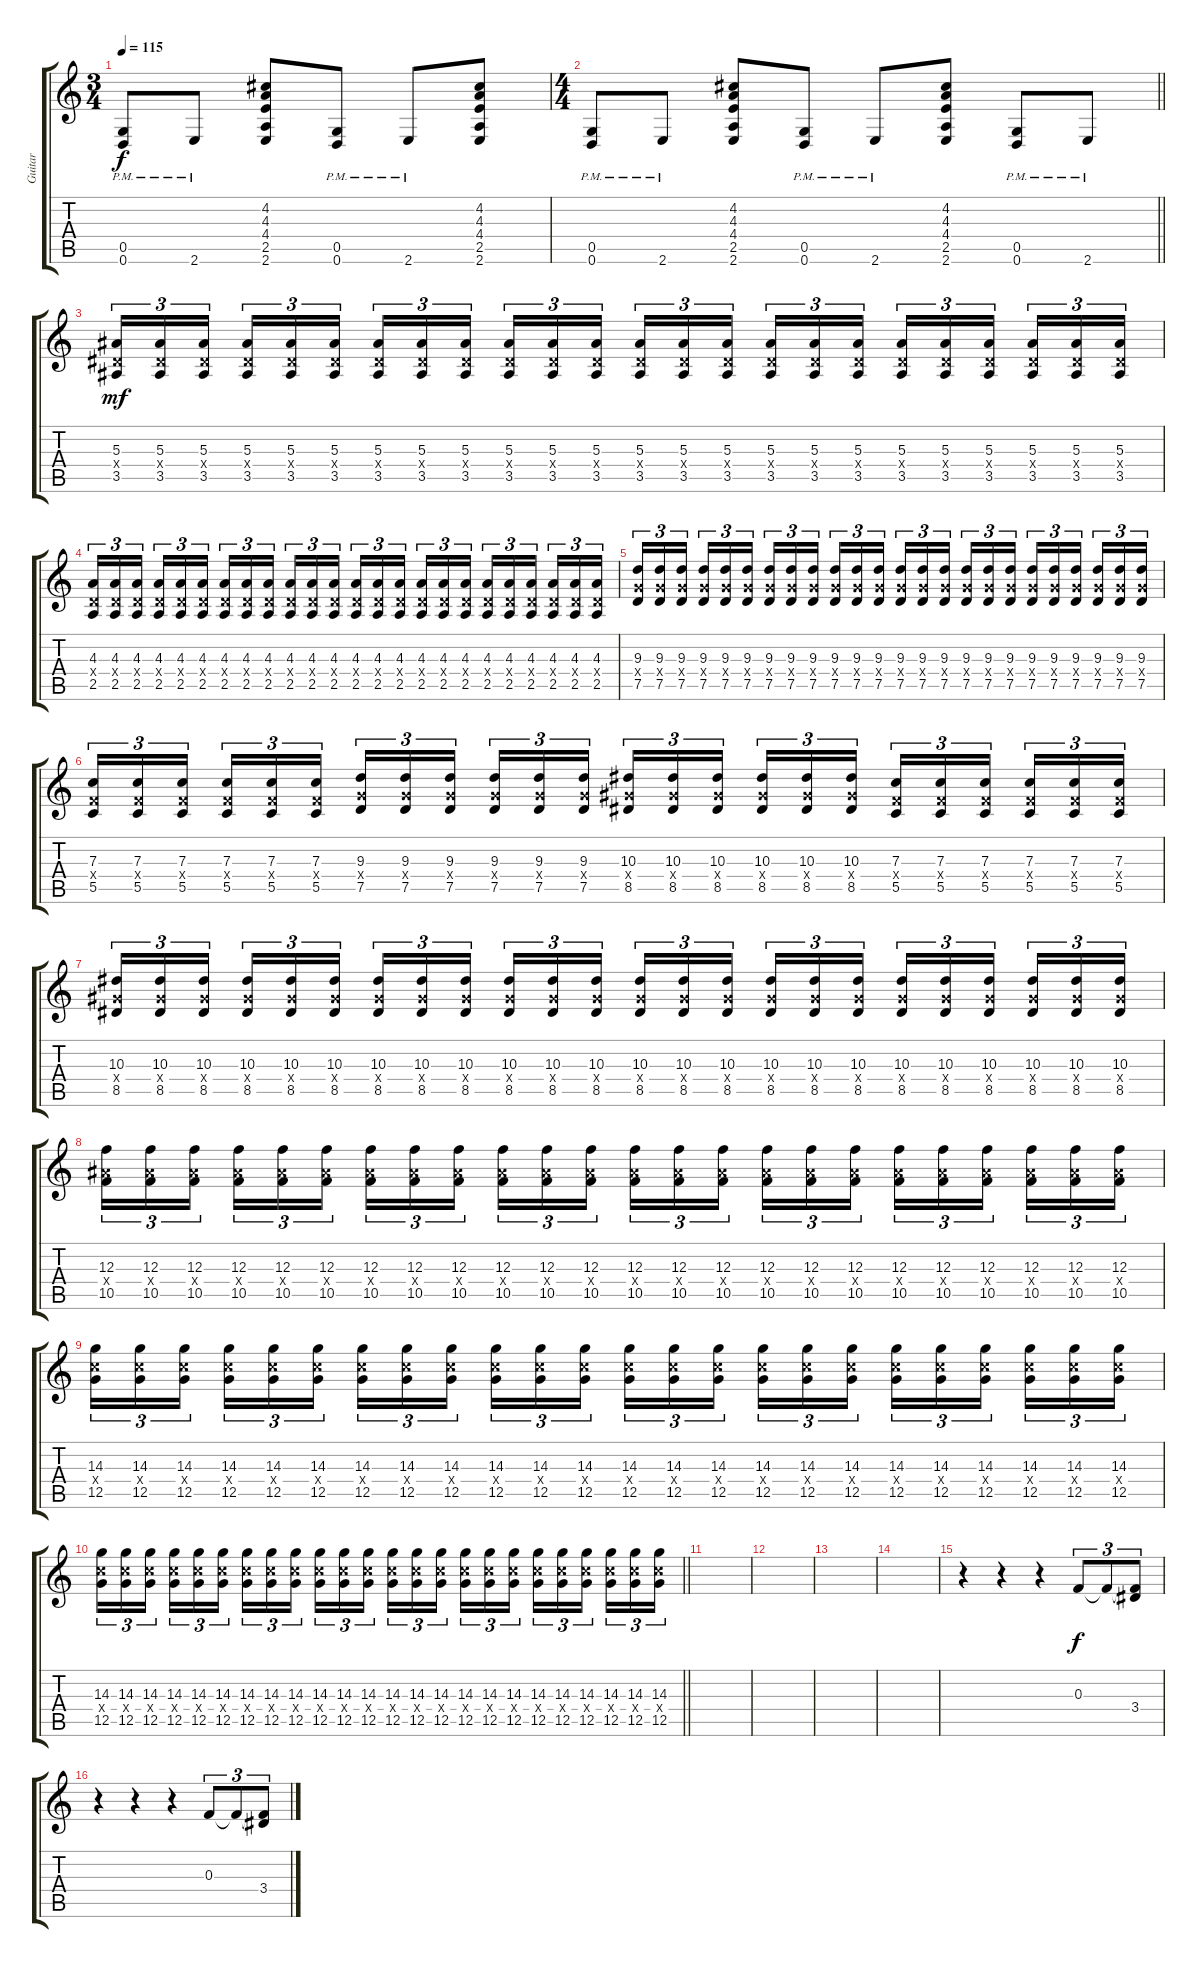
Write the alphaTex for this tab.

\track ("Guitar" "Guitar") {instrument overdrivenguitar}
\staff {score tabs}
\tuning (D4 A3 F3 C3 G2 D2) {hide}
\ts (3 4)
\tempo 115
\clef g2
\ks c
(0.5{pm} 0.6{pm}).8{dy f} 2.6{pm}.8 (4.2 4.3 4.4 2.5 2.6).8 (0.5{pm} 0.6{pm}).8 2.6{pm}.8 (4.2 4.3 4.4 2.5 2.6).8 |
\ts (4 4)
\barLineRight lightlight
(0.5{pm} 0.6{pm}).8 2.6{pm}.8 (4.2 4.3 4.4 2.5 2.6).8 (0.5{pm} 0.6{pm}).8 2.6{pm}.8 (4.2 4.3 4.4 2.5 2.6).8 (0.5{pm} 0.6{pm}).8 2.6{pm}.8 |
\section ("" "")
(5.3 3.4{x} 3.5).16{tu (3 2) dy mf} (5.3 3.4{x} 3.5).16{tu (3 2)} (5.3 3.4{x} 3.5).16{tu (3 2) beam splitsecondary} (5.3 3.4{x} 3.5).16{tu (3 2)} (5.3 3.4{x} 3.5).16{tu (3 2)} (5.3 3.4{x} 3.5).16{tu (3 2)} (5.3 3.4{x} 3.5).16{tu (3 2)} (5.3 3.4{x} 3.5).16{tu (3 2)} (5.3 3.4{x} 3.5).16{tu (3 2) beam splitsecondary} (5.3 3.4{x} 3.5).16{tu (3 2)} (5.3 3.4{x} 3.5).16{tu (3 2)} (5.3 3.4{x} 3.5).16{tu (3 2)} (5.3 3.4{x} 3.5).16{tu (3 2)} (5.3 3.4{x} 3.5).16{tu (3 2)} (5.3 3.4{x} 3.5).16{tu (3 2) beam splitsecondary} (5.3 3.4{x} 3.5).16{tu (3 2)} (5.3 3.4{x} 3.5).16{tu (3 2)} (5.3 3.4{x} 3.5).16{tu (3 2)} (5.3 3.4{x} 3.5).16{tu (3 2)} (5.3 3.4{x} 3.5).16{tu (3 2)} (5.3 3.4{x} 3.5).16{tu (3 2) beam splitsecondary} (5.3 3.4{x} 3.5).16{tu (3 2)} (5.3 3.4{x} 3.5).16{tu (3 2)} (5.3 3.4{x} 3.5).16{tu (3 2)} |
(4.3 2.4{x} 2.5).16{tu (3 2)} (4.3 2.4{x} 2.5).16{tu (3 2)} (4.3 2.4{x} 2.5).16{tu (3 2) beam splitsecondary} (4.3 2.4{x} 2.5).16{tu (3 2)} (4.3 2.4{x} 2.5).16{tu (3 2)} (4.3 2.4{x} 2.5).16{tu (3 2)} (4.3 2.4{x} 2.5).16{tu (3 2)} (4.3 2.4{x} 2.5).16{tu (3 2)} (4.3 2.4{x} 2.5).16{tu (3 2) beam splitsecondary} (4.3 2.4{x} 2.5).16{tu (3 2)} (4.3 2.4{x} 2.5).16{tu (3 2)} (4.3 2.4{x} 2.5).16{tu (3 2)} (4.3 2.4{x} 2.5).16{tu (3 2)} (4.3 2.4{x} 2.5).16{tu (3 2)} (4.3 2.4{x} 2.5).16{tu (3 2) beam splitsecondary} (4.3 2.4{x} 2.5).16{tu (3 2)} (4.3 2.4{x} 2.5).16{tu (3 2)} (4.3 2.4{x} 2.5).16{tu (3 2)} (4.3 2.4{x} 2.5).16{tu (3 2)} (4.3 2.4{x} 2.5).16{tu (3 2)} (4.3 2.4{x} 2.5).16{tu (3 2) beam splitsecondary} (4.3 2.4{x} 2.5).16{tu (3 2)} (4.3 2.4{x} 2.5).16{tu (3 2)} (4.3 2.4{x} 2.5).16{tu (3 2)} |
(9.3 7.4{x} 7.5).16{tu (3 2)} (9.3 7.4{x} 7.5).16{tu (3 2)} (9.3 7.4{x} 7.5).16{tu (3 2) beam splitsecondary} (9.3 7.4{x} 7.5).16{tu (3 2)} (9.3 7.4{x} 7.5).16{tu (3 2)} (9.3 7.4{x} 7.5).16{tu (3 2)} (9.3 7.4{x} 7.5).16{tu (3 2)} (9.3 7.4{x} 7.5).16{tu (3 2)} (9.3 7.4{x} 7.5).16{tu (3 2) beam splitsecondary} (9.3 7.4{x} 7.5).16{tu (3 2)} (9.3 7.4{x} 7.5).16{tu (3 2)} (9.3 7.4{x} 7.5).16{tu (3 2)} (9.3 7.4{x} 7.5).16{tu (3 2)} (9.3 7.4{x} 7.5).16{tu (3 2)} (9.3 7.4{x} 7.5).16{tu (3 2) beam splitsecondary} (9.3 7.4{x} 7.5).16{tu (3 2)} (9.3 7.4{x} 7.5).16{tu (3 2)} (9.3 7.4{x} 7.5).16{tu (3 2)} (9.3 7.4{x} 7.5).16{tu (3 2)} (9.3 7.4{x} 7.5).16{tu (3 2)} (9.3 7.4{x} 7.5).16{tu (3 2) beam splitsecondary} (9.3 7.4{x} 7.5).16{tu (3 2)} (9.3 7.4{x} 7.5).16{tu (3 2)} (9.3 7.4{x} 7.5).16{tu (3 2)} |
(7.3 5.4{x} 5.5).16{tu (3 2)} (7.3 5.4{x} 5.5).16{tu (3 2)} (7.3 5.4{x} 5.5).16{tu (3 2) beam splitsecondary} (7.3 5.4{x} 5.5).16{tu (3 2)} (7.3 5.4{x} 5.5).16{tu (3 2)} (7.3 5.4{x} 5.5).16{tu (3 2)} (9.3 7.4{x} 7.5).16{tu (3 2)} (9.3 7.4{x} 7.5).16{tu (3 2)} (9.3 7.4{x} 7.5).16{tu (3 2) beam splitsecondary} (9.3 7.4{x} 7.5).16{tu (3 2)} (9.3 7.4{x} 7.5).16{tu (3 2)} (9.3 7.4{x} 7.5).16{tu (3 2)} (10.3 8.4{x} 8.5).16{tu (3 2)} (10.3 8.4{x} 8.5).16{tu (3 2)} (10.3 8.4{x} 8.5).16{tu (3 2) beam splitsecondary} (10.3 8.4{x} 8.5).16{tu (3 2)} (10.3 8.4{x} 8.5).16{tu (3 2)} (10.3 8.4{x} 8.5).16{tu (3 2)} (7.3 5.4{x} 5.5).16{tu (3 2)} (7.3 5.4{x} 5.5).16{tu (3 2)} (7.3 5.4{x} 5.5).16{tu (3 2) beam splitsecondary} (7.3 5.4{x} 5.5).16{tu (3 2)} (7.3 5.4{x} 5.5).16{tu (3 2)} (7.3 5.4{x} 5.5).16{tu (3 2)} |
(10.3 8.4{x} 8.5).16{tu (3 2)} (10.3 8.4{x} 8.5).16{tu (3 2)} (10.3 8.4{x} 8.5).16{tu (3 2) beam splitsecondary} (10.3 8.4{x} 8.5).16{tu (3 2)} (10.3 8.4{x} 8.5).16{tu (3 2)} (10.3 8.4{x} 8.5).16{tu (3 2)} (10.3 8.4{x} 8.5).16{tu (3 2)} (10.3 8.4{x} 8.5).16{tu (3 2)} (10.3 8.4{x} 8.5).16{tu (3 2) beam splitsecondary} (10.3 8.4{x} 8.5).16{tu (3 2)} (10.3 8.4{x} 8.5).16{tu (3 2)} (10.3 8.4{x} 8.5).16{tu (3 2)} (10.3 8.4{x} 8.5).16{tu (3 2)} (10.3 8.4{x} 8.5).16{tu (3 2)} (10.3 8.4{x} 8.5).16{tu (3 2) beam splitsecondary} (10.3 8.4{x} 8.5).16{tu (3 2)} (10.3 8.4{x} 8.5).16{tu (3 2)} (10.3 8.4{x} 8.5).16{tu (3 2)} (10.3 8.4{x} 8.5).16{tu (3 2)} (10.3 8.4{x} 8.5).16{tu (3 2)} (10.3 8.4{x} 8.5).16{tu (3 2) beam splitsecondary} (10.3 8.4{x} 8.5).16{tu (3 2)} (10.3 8.4{x} 8.5).16{tu (3 2)} (10.3 8.4{x} 8.5).16{tu (3 2)} |
(12.3 10.4{x} 10.5).16{tu (3 2)} (12.3 10.4{x} 10.5).16{tu (3 2)} (12.3 10.4{x} 10.5).16{tu (3 2) beam splitsecondary} (12.3 10.4{x} 10.5).16{tu (3 2)} (12.3 10.4{x} 10.5).16{tu (3 2)} (12.3 10.4{x} 10.5).16{tu (3 2)} (12.3 10.4{x} 10.5).16{tu (3 2)} (12.3 10.4{x} 10.5).16{tu (3 2)} (12.3 10.4{x} 10.5).16{tu (3 2) beam splitsecondary} (12.3 10.4{x} 10.5).16{tu (3 2)} (12.3 10.4{x} 10.5).16{tu (3 2)} (12.3 10.4{x} 10.5).16{tu (3 2)} (12.3 10.4{x} 10.5).16{tu (3 2)} (12.3 10.4{x} 10.5).16{tu (3 2)} (12.3 10.4{x} 10.5).16{tu (3 2) beam splitsecondary} (12.3 10.4{x} 10.5).16{tu (3 2)} (12.3 10.4{x} 10.5).16{tu (3 2)} (12.3 10.4{x} 10.5).16{tu (3 2)} (12.3 10.4{x} 10.5).16{tu (3 2)} (12.3 10.4{x} 10.5).16{tu (3 2)} (12.3 10.4{x} 10.5).16{tu (3 2) beam splitsecondary} (12.3 10.4{x} 10.5).16{tu (3 2)} (12.3 10.4{x} 10.5).16{tu (3 2)} (12.3 10.4{x} 10.5).16{tu (3 2)} |
(14.3 12.4{x} 12.5).16{tu (3 2)} (14.3 12.4{x} 12.5).16{tu (3 2)} (14.3 12.4{x} 12.5).16{tu (3 2) beam splitsecondary} (14.3 12.4{x} 12.5).16{tu (3 2)} (14.3 12.4{x} 12.5).16{tu (3 2)} (14.3 12.4{x} 12.5).16{tu (3 2)} (14.3 12.4{x} 12.5).16{tu (3 2)} (14.3 12.4{x} 12.5).16{tu (3 2)} (14.3 12.4{x} 12.5).16{tu (3 2) beam splitsecondary} (14.3 12.4{x} 12.5).16{tu (3 2)} (14.3 12.4{x} 12.5).16{tu (3 2)} (14.3 12.4{x} 12.5).16{tu (3 2)} (14.3 12.4{x} 12.5).16{tu (3 2)} (14.3 12.4{x} 12.5).16{tu (3 2)} (14.3 12.4{x} 12.5).16{tu (3 2) beam splitsecondary} (14.3 12.4{x} 12.5).16{tu (3 2)} (14.3 12.4{x} 12.5).16{tu (3 2)} (14.3 12.4{x} 12.5).16{tu (3 2)} (14.3 12.4{x} 12.5).16{tu (3 2)} (14.3 12.4{x} 12.5).16{tu (3 2)} (14.3 12.4{x} 12.5).16{tu (3 2) beam splitsecondary} (14.3 12.4{x} 12.5).16{tu (3 2)} (14.3 12.4{x} 12.5).16{tu (3 2)} (14.3 12.4{x} 12.5).16{tu (3 2)} |
\barLineRight lightlight
(14.3 12.4{x} 12.5).16{tu (3 2)} (14.3 12.4{x} 12.5).16{tu (3 2)} (14.3 12.4{x} 12.5).16{tu (3 2) beam splitsecondary} (14.3 12.4{x} 12.5).16{tu (3 2)} (14.3 12.4{x} 12.5).16{tu (3 2)} (14.3 12.4{x} 12.5).16{tu (3 2)} (14.3 12.4{x} 12.5).16{tu (3 2)} (14.3 12.4{x} 12.5).16{tu (3 2)} (14.3 12.4{x} 12.5).16{tu (3 2) beam splitsecondary} (14.3 12.4{x} 12.5).16{tu (3 2)} (14.3 12.4{x} 12.5).16{tu (3 2)} (14.3 12.4{x} 12.5).16{tu (3 2)} (14.3 12.4{x} 12.5).16{tu (3 2)} (14.3 12.4{x} 12.5).16{tu (3 2)} (14.3 12.4{x} 12.5).16{tu (3 2) beam splitsecondary} (14.3 12.4{x} 12.5).16{tu (3 2)} (14.3 12.4{x} 12.5).16{tu (3 2)} (14.3 12.4{x} 12.5).16{tu (3 2)} (14.3 12.4{x} 12.5).16{tu (3 2)} (14.3 12.4{x} 12.5).16{tu (3 2)} (14.3 12.4{x} 12.5).16{tu (3 2) beam splitsecondary} (14.3 12.4{x} 12.5).16{tu (3 2)} (14.3 12.4{x} 12.5).16{tu (3 2)} (14.3 12.4{x} 12.5).16{tu (3 2)} |
\section ("" "")
|
|
|
|
r.4 r.4 r.4 0.3.8{tu (3 2) dy f} 0.3{t}.8{tu (3 2)} (0.3{t} 3.4).8{tu (3 2)} |
r.4 r.4 r.4 0.3.8{tu (3 2)} 0.3{t}.8{tu (3 2)} (0.3{t} 3.4).8{tu (3 2)}
